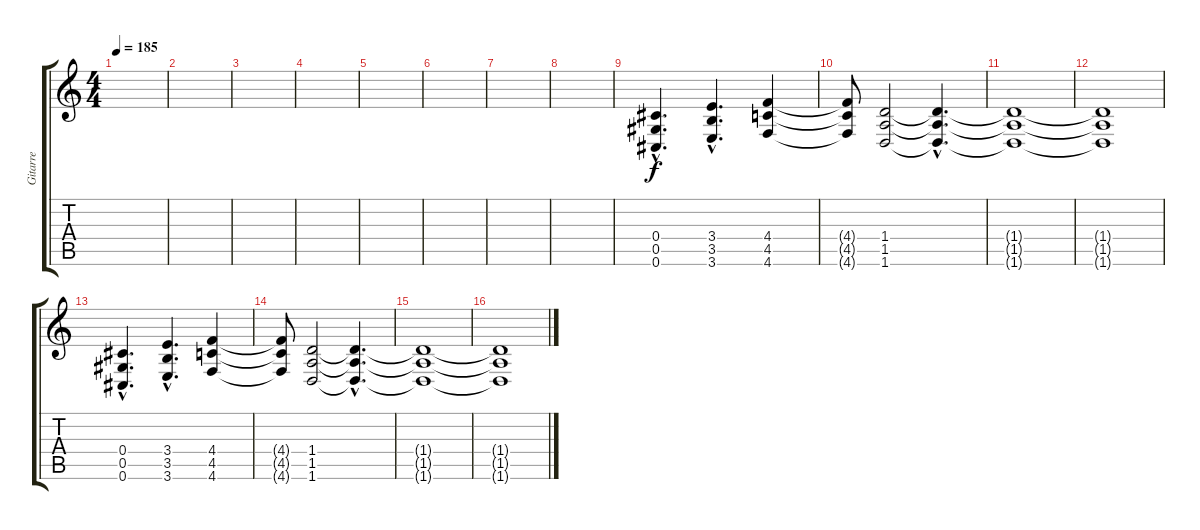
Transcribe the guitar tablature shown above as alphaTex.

\track ("Gitarre" "Gitarre") {instrument distortionguitar}
\staff {score tabs}
\tuning (Eb4 Bb3 Gb3 Db3 Ab2 Db2) {hide}
\ts (4 4)
\tempo 185
\clef g2
\ks c
|
|
|
|
|
|
|
|
(0.4{hac} 0.5{hac} 0.6{hac}).4{d} (3.4{hac} 3.5{hac} 3.6{hac}).4{d} (4.4 4.5 4.6).4 |
(4.4{t} 4.5{t} 4.6{t}).8 (1.4 1.5 1.6).2 (1.4{hac t} 1.5{hac t} 1.6{hac t}).4{d} |
(1.4{t} 1.5{t} 1.6{t}).1 |
(1.4{t} 1.5{t} 1.6{t}).1 |
(0.4{hac} 0.5{hac} 0.6{hac}).4{d} (3.4{hac} 3.5{hac} 3.6{hac}).4{d} (4.4 4.5 4.6).4 |
(4.4{t} 4.5{t} 4.6{t}).8 (1.4 1.5 1.6).2 (1.4{hac t} 1.5{hac t} 1.6{hac t}).4{d} |
(1.4{t} 1.5{t} 1.6{t}).1 |
(1.4{t} 1.5{t} 1.6{t}).1
